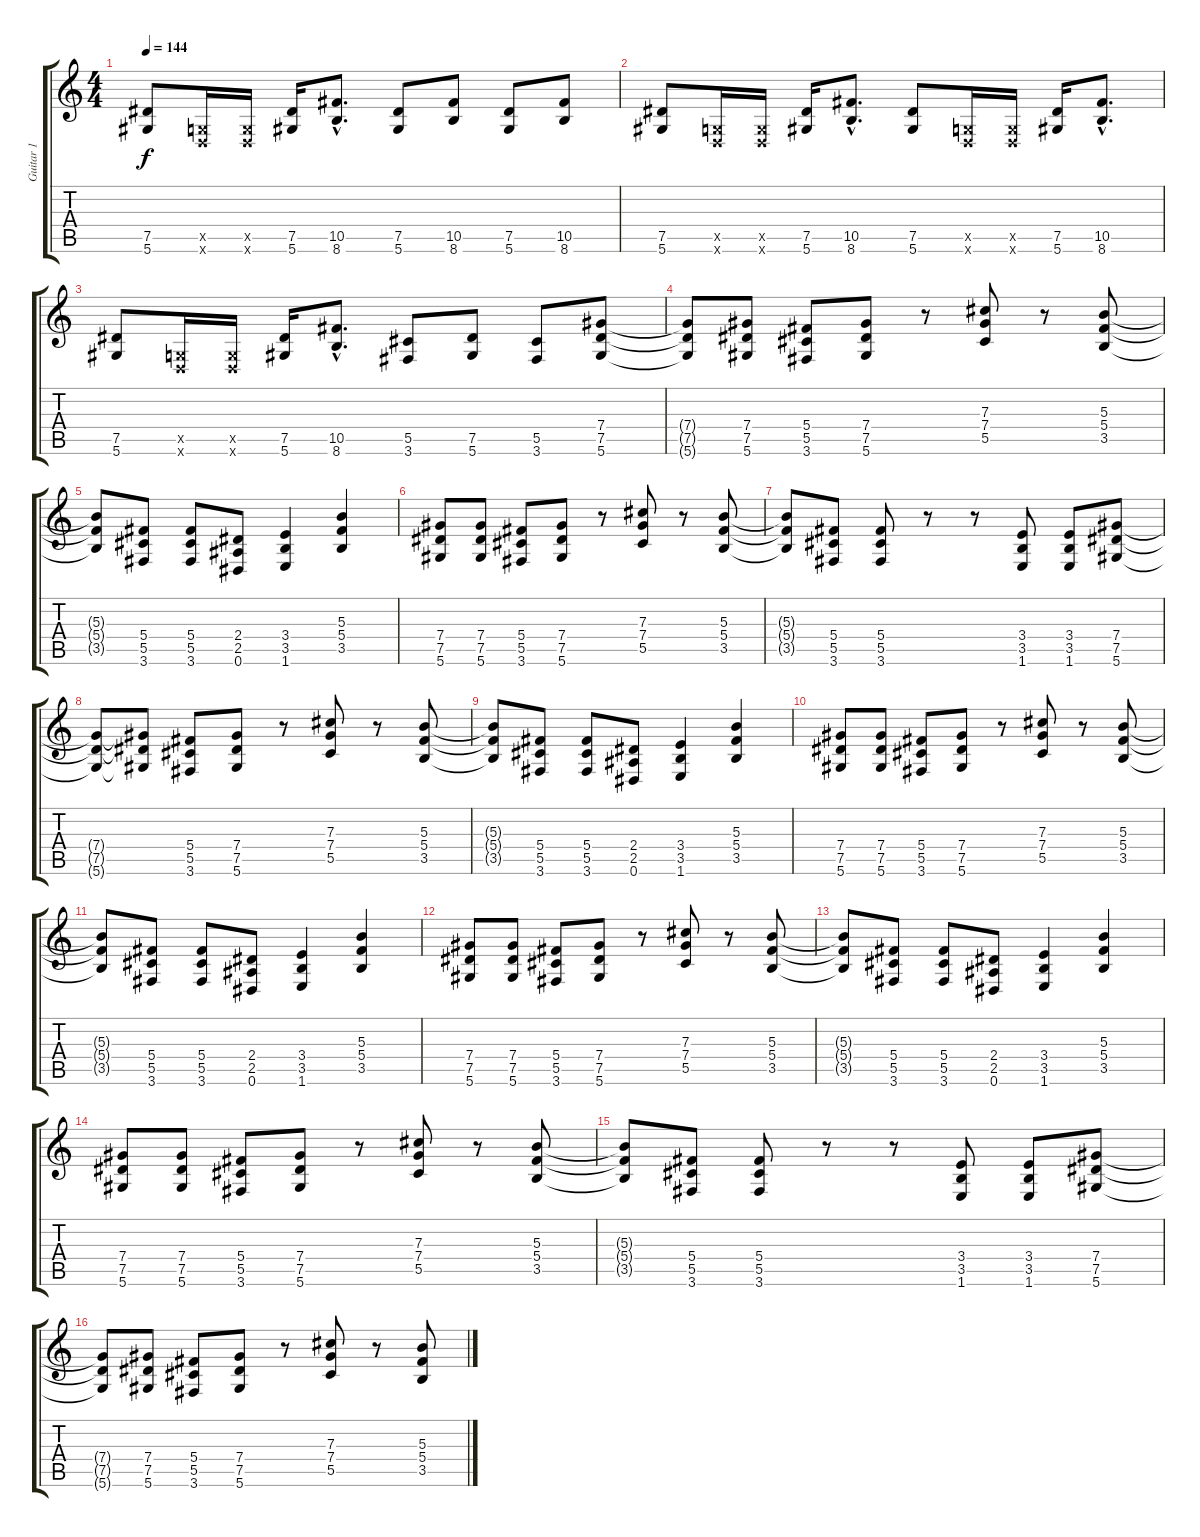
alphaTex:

\track ("Guitar 1" "Guitar 1") {instrument distortionguitar}
\staff {score tabs}
\tuning (Eb4 Bb3 Gb3 Db3 Ab2 Eb2) {hide}
\ts (4 4)
\tempo 144
\clef g2
\ks c
(7.5 5.6).8{dy f} (-1.5{x} -1.6{x}).16 (-1.5{x} -1.6{x}).16 (7.5 5.6).16 (10.5{hac} 8.6{hac}).8{d} (7.5 5.6).8 (10.5 8.6).8 (7.5 5.6).8 (10.5 8.6).8 |
(7.5 5.6).8 (-1.5{x} -1.6{x}).16 (-1.5{x} -1.6{x}).16 (7.5 5.6).16 (10.5{hac} 8.6{hac}).8{d} (7.5 5.6).8 (-1.5{x} -1.6{x}).16 (-1.5{x} -1.6{x}).16 (7.5 5.6).16 (10.5{hac} 8.6{hac}).8{d} |
(7.5 5.6).8 (-1.5{x} -1.6{x}).16 (-1.5{x} -1.6{x}).16 (7.5 5.6).16 (10.5{hac} 8.6{hac}).8{d} (5.5 3.6).8 (7.5 5.6).8 (5.5 3.6).8 (7.4 7.5 5.6).8 |
(7.4{t} 7.5{t} 5.6{t}).8 (7.4 7.5 5.6).8 (5.4 5.5 3.6).8 (7.4 7.5 5.6).8 r.8 (7.3 7.4 5.5).8 r.8 (5.3 5.4 3.5).8 |
(5.3{t} 5.4{t} 3.5{t}).8 (5.4 5.5 3.6).8 (5.4 5.5 3.6).8 (2.4 2.5 0.6).8 (3.4 3.5 1.6).4 (5.3 5.4 3.5).4 |
(7.4 7.5 5.6).8 (7.4 7.5 5.6).8 (5.4 5.5 3.6).8 (7.4 7.5 5.6).8 r.8 (7.3 7.4 5.5).8 r.8 (5.3 5.4 3.5).8 |
(5.3{t} 5.4{t} 3.5{t}).8 (5.4 5.5 3.6).8 (5.4 5.5 3.6).8 r.8 r.8 (3.4 3.5 1.6).8 (3.4 3.5 1.6).8 (7.4 7.5 5.6).8 |
(7.4{t} 7.5{t} 5.6{t}).8 (7.4{t} 7.5{t} 5.6{t}).8 (5.4 5.5 3.6).8 (7.4 7.5 5.6).8 r.8 (7.3 7.4 5.5).8 r.8 (5.3 5.4 3.5).8 |
(5.3{t} 5.4{t} 3.5{t}).8 (5.4 5.5 3.6).8 (5.4 5.5 3.6).8 (2.4 2.5 0.6).8 (3.4 3.5 1.6).4 (5.3 5.4 3.5).4 |
(7.4 7.5 5.6).8 (7.4 7.5 5.6).8 (5.4 5.5 3.6).8 (7.4 7.5 5.6).8 r.8 (7.3 7.4 5.5).8 r.8 (5.3 5.4 3.5).8 |
(5.3{t} 5.4{t} 3.5{t}).8 (5.4 5.5 3.6).8 (5.4 5.5 3.6).8 (2.4 2.5 0.6).8 (3.4 3.5 1.6).4 (5.3 5.4 3.5).4 |
(7.4 7.5 5.6).8 (7.4 7.5 5.6).8 (5.4 5.5 3.6).8 (7.4 7.5 5.6).8 r.8 (7.3 7.4 5.5).8 r.8 (5.3 5.4 3.5).8 |
(5.3{t} 5.4{t} 3.5{t}).8 (5.4 5.5 3.6).8 (5.4 5.5 3.6).8 (2.4 2.5 0.6).8 (3.4 3.5 1.6).4 (5.3 5.4 3.5).4 |
(7.4 7.5 5.6).8 (7.4 7.5 5.6).8 (5.4 5.5 3.6).8 (7.4 7.5 5.6).8 r.8 (7.3 7.4 5.5).8 r.8 (5.3 5.4 3.5).8 |
(5.3{t} 5.4{t} 3.5{t}).8 (5.4 5.5 3.6).8 (5.4 5.5 3.6).8 r.8 r.8 (3.4 3.5 1.6).8 (3.4 3.5 1.6).8 (7.4 7.5 5.6).8 |
(7.4{t} 7.5{t} 5.6{t}).8 (7.4 7.5 5.6).8 (5.4 5.5 3.6).8 (7.4 7.5 5.6).8 r.8 (7.3 7.4 5.5).8 r.8 (5.3 5.4 3.5).8
